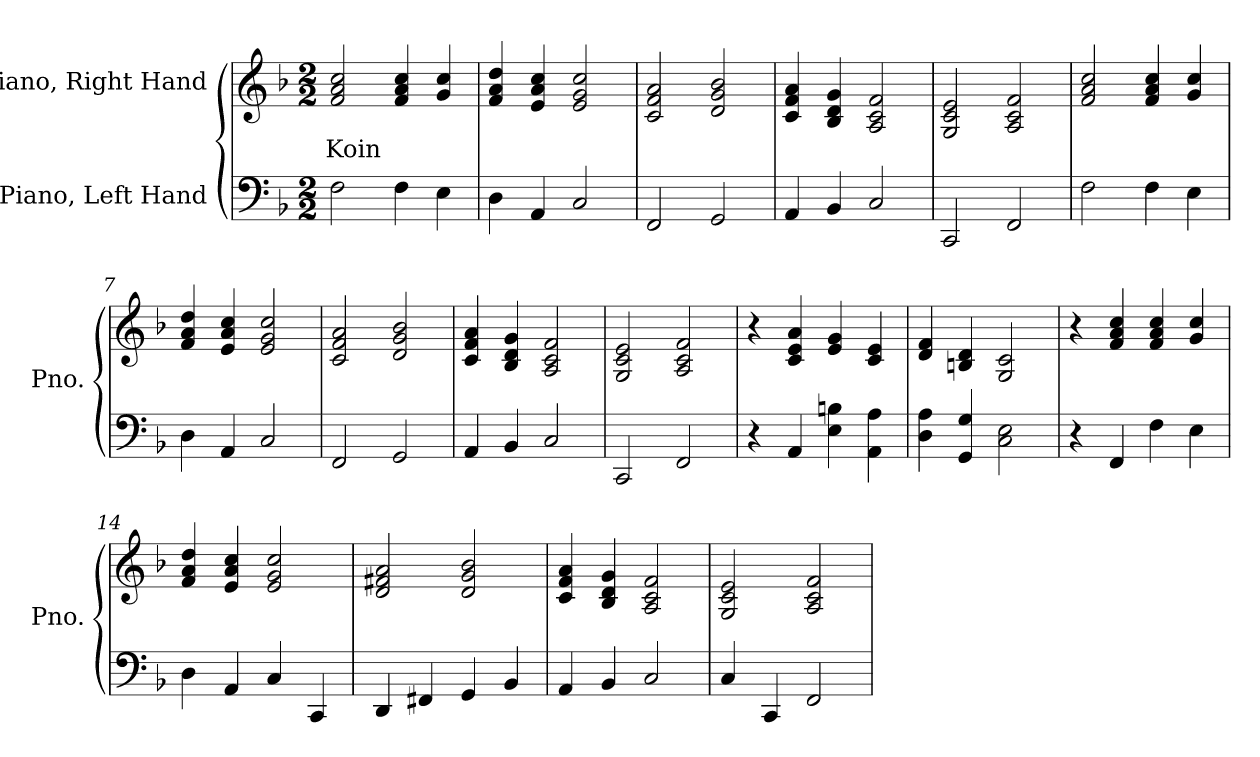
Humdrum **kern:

**kern	**kern	**text
*part2	*part1	*part1
*staff2	*staff1	*staff1
*I"Piano, Left Hand	*I"Piano, Right Hand	*
*I'Pno.	*I'Pno.	*
*clefF4	*clefG2	*
*k[b-]	*k[b-]	*
*M2/2	*M2/2	*
*MM100	*MM100	*
=1	=1	=1
!	!	!LO:LY:b
2F\	2f/ 2a/ 2cc/	Koin
4F\	4f/ 4a/ 4cc/	.
4E\	4g/ 4cc/	.
=2	=2	=2
4D\	4f/ 4a/ 4dd/	.
4AA/	4e/ 4a/ 4cc/	.
2C/	2e/ 2g/ 2cc/	.
=3	=3	=3
2FF/	2c/ 2f/ 2a/	.
2GG/	2d/ 2g/ 2b-/	.
=4	=4	=4
4AA/	4c/ 4f/ 4a/	.
4BB-/	4B-/ 4d/ 4g/	.
2C/	2A/ 2c/ 2f/	.
=5	=5	=5
2CC/	2G/ 2c/ 2e/	.
2FF/	2A/ 2c/ 2f/	.
=6	=6	=6
2F\	2f/ 2a/ 2cc/	.
4F\	4f/ 4a/ 4cc/	.
4E\	4g/ 4cc/	.
=7	=7	=7
4D\	4f/ 4a/ 4dd/	.
4AA/	4e/ 4a/ 4cc/	.
2C/	2e/ 2g/ 2cc/	.
=8	=8	=8
2FF/	2c/ 2f/ 2a/	.
2GG/	2d/ 2g/ 2b-/	.
!!LO:LB:g=z
=9	=9	=9
4AA/	4c/ 4f/ 4a/	.
4BB-/	4B-/ 4d/ 4g/	.
2C/	2A/ 2c/ 2f/	.
=10	=10	=10
2CC/	2G/ 2c/ 2e/	.
2FF/	2A/ 2c/ 2f/	.
=11	=11	=11
4r	4r	.
4AA/	4c/ 4e/ 4a/	.
4E\ 4Bn\	4e/ 4g/	.
4AA\ 4A\	4c/ 4e/	.
=12	=12	=12
4D\ 4A\	4d/ 4f/	.
4GG/ 4G/	4Bn/ 4d/	.
2C\ 2E\	2G/ 2c/	.
=13	=13	=13
4r	4r	.
4FF/	4f/ 4a/ 4cc/	.
4F\	4f/ 4a/ 4cc/	.
4E\	4g/ 4cc/	.
=14	=14	=14
4D\	4f/ 4a/ 4dd/	.
4AA/	4e/ 4a/ 4cc/	.
4C/	2e/ 2g/ 2cc/	.
4CC/	.	.
=15	=15	=15
4DD/	2d/ 2f#X/ 2a/	.
4FF#X/	.	.
4GG/	2d/ 2g/ 2b-/	.
4BB-/	.	.
=16	=16	=16
4AA/	4c/ 4f/ 4a/	.
4BB-/	4B-/ 4d/ 4g/	.
2C/	2A/ 2c/ 2f/	.
!!LO:LB:g=z
=17	=17	=17
4C/	2G/ 2c/ 2e/	.
4CC/	.	.
2FF/	2A/ 2c/ 2f/	.
=	=	=
*-	*-	*-
